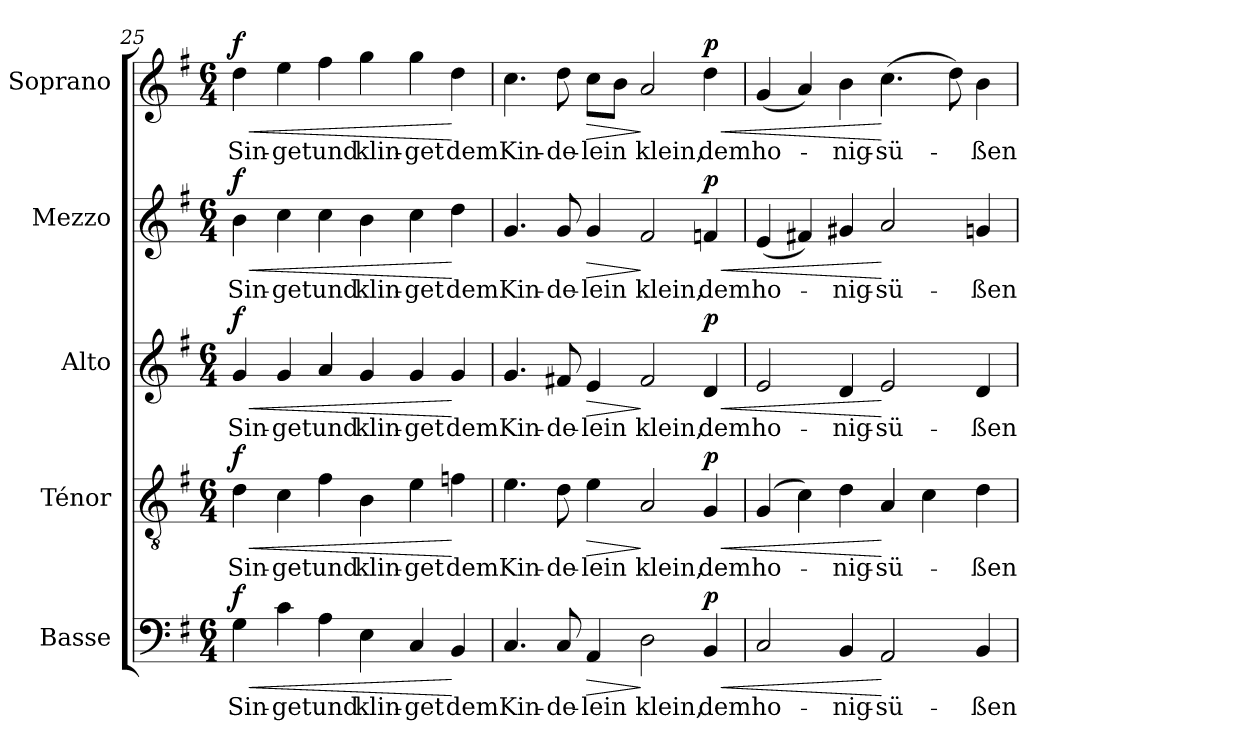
**kern	**text	**dynam	**kern	**text	**dynam	**kern	**text	**dynam	**kern	**text	**dynam	**kern	**text	**dynam
*part5	*part5	*part5	*part4	*part4	*part4	*part3	*part3	*part3	*part2	*part2	*part2	*part1	*part1	*part1
*staff5	*staff5	*staff5	*staff4	*staff4	*staff4	*staff3	*staff3	*staff3	*staff2	*staff2	*staff2	*staff1	*staff1	*staff1
*I"Basse	*	*	*I"Ténor	*	*	*I"Alto	*	*	*I"Mezzo	*	*	*I"Soprano	*	*
*I'B.	*	*	*I'T.	*	*	*I'A.	*	*	*I'M.	*	*	*I'S.	*	*
!!LO:PB:g=z
*clefF4	*	*	*clefGv2	*	*	*clefG2	*	*	*clefG2	*	*	*clefG2	*	*
*	*	*	*ITrd7c12	*	*	*	*	*	*	*	*	*	*	*
*k[f#]	*	*	*k[f#]	*	*	*k[f#]	*	*	*k[f#]	*	*	*k[f#]	*	*
*e:	*	*	*e:	*	*	*e:	*	*	*e:	*	*	*e:	*	*
*M6/4	*	*	*M6/4	*	*	*M6/4	*	*	*M6/4	*	*	*M6/4	*	*
=25	=25	=25	=25	=25	=25	=25	=25	=25	=25	=25	=25	=25	=25	=25
!	!LO:LY:b:color=#000000	!LO:HP:b	!	!	!	!	!	!	!	!	!	!	!	!
!	!	!	!	!LO:LY:b:color=#000000	!LO:HP:b	!	!	!	!	!	!	!	!	!
!	!	!	!	!	!	!	!LO:LY:b:color=#000000	!LO:HP:b	!	!	!	!	!	!
!	!	!	!	!	!	!	!	!	!	!LO:LY:b:color=#000000	!LO:HP:b	!	!	!
!	!	!	!	!	!	!	!	!	!	!	!	!	!LO:LY:b:color=#000000	!LO:HP:b
4Gi\	Sin-	< f	4Di\	Sin-	< f	4gi/	Sin-	< f	4bi\	Sin-	< f	4ddi\	Sin-	< f
!	!LO:LY:b:color=#000000	!	!	!	!	!	!	!	!	!	!	!	!	!
!	!	!	!	!LO:LY:b:color=#000000	!	!	!	!	!	!	!	!	!	!
!	!	!	!	!	!	!	!LO:LY:b:color=#000000	!	!	!	!	!	!	!
!	!	!	!	!	!	!	!	!	!	!LO:LY:b:color=#000000	!	!	!	!
!	!	!	!	!	!	!	!	!	!	!	!	!	!LO:LY:b:color=#000000	!
4ci\	-get	.	4Ci\	-get	.	4gi/	-get	.	4cci\	-get	.	4eei\	-get	.
!	!LO:LY:b:color=#000000	!	!	!	!	!	!	!	!	!	!	!	!	!
!	!	!	!	!LO:LY:b:color=#000000	!	!	!	!	!	!	!	!	!	!
!	!	!	!	!	!	!	!LO:LY:b:color=#000000	!	!	!	!	!	!	!
!	!	!	!	!	!	!	!	!	!	!LO:LY:b:color=#000000	!	!	!	!
!	!	!	!	!	!	!	!	!	!	!	!	!	!LO:LY:b:color=#000000	!
4Ai\	und	.	4F#i\	und	.	4ai/	und	.	4cci\	und	.	4ff#i\	und	.
!	!LO:LY:b:color=#000000	!	!	!	!	!	!	!	!	!	!	!	!	!
!	!	!	!	!LO:LY:b:color=#000000	!	!	!	!	!	!	!	!	!	!
!	!	!	!	!	!	!	!LO:LY:b:color=#000000	!	!	!	!	!	!	!
!	!	!	!	!	!	!	!	!	!	!LO:LY:b:color=#000000	!	!	!	!
!	!	!	!	!	!	!	!	!	!	!	!	!	!LO:LY:b:color=#000000	!
4Ei\	klin-	.	4BBi\	klin-	.	4gi/	klin-	.	4bi\	klin-	.	4ggi\	klin-	.
!	!LO:LY:b:color=#000000	!	!	!	!	!	!	!	!	!	!	!	!	!
!	!	!	!	!LO:LY:b:color=#000000	!	!	!	!	!	!	!	!	!	!
!	!	!	!	!	!	!	!LO:LY:b:color=#000000	!	!	!	!	!	!	!
!	!	!	!	!	!	!	!	!	!	!LO:LY:b:color=#000000	!	!	!	!
!	!	!	!	!	!	!	!	!	!	!	!	!	!LO:LY:b:color=#000000	!
4Ci/	-get	.	4Ei\	-get	.	4gi/	-get	.	4cci\	-get	.	4ggi\	-get	.
!	!LO:LY:b:color=#000000	!	!	!	!	!	!	!	!	!	!	!	!	!
!	!	!	!	!LO:LY:b:color=#000000	!	!	!	!	!	!	!	!	!	!
!	!	!	!	!	!	!	!LO:LY:b:color=#000000	!	!	!	!	!	!	!
!	!	!	!	!	!	!	!	!	!	!LO:LY:b:color=#000000	!	!	!	!
!	!	!	!	!	!	!	!	!	!	!	!	!	!LO:LY:b:color=#000000	!
4BBi/	dem	[	4Fni\	dem	[	4gi/	dem	[	4ddi\	dem	[	4ddi\	dem	[
=26	=26	=26	=26	=26	=26	=26	=26	=26	=26	=26	=26	=26	=26	=26
!	!LO:LY:b:color=#000000	!	!	!	!	!	!	!	!	!	!	!	!	!
!	!	!	!	!LO:LY:b:color=#000000	!	!	!	!	!	!	!	!	!	!
!	!	!	!	!	!	!	!LO:LY:b:color=#000000	!	!	!	!	!	!	!
!	!	!	!	!	!	!	!	!	!	!LO:LY:b:color=#000000	!	!	!	!
!	!	!	!	!	!	!	!	!	!	!	!	!	!LO:LY:b:color=#000000	!
4.Ci/	Kin-	.	4.Ei\	Kin-	.	4.gi/	Kin-	.	4.gi/	Kin-	.	4.cci\	Kin-	.
!	!LO:LY:b:color=#000000	!	!	!	!	!	!	!	!	!	!	!	!	!
!	!	!	!	!LO:LY:b:color=#000000	!	!	!	!	!	!	!	!	!	!
!	!	!	!	!	!	!	!LO:LY:b:color=#000000	!	!	!	!	!	!	!
!	!	!	!	!	!	!	!	!	!	!LO:LY:b:color=#000000	!	!	!	!
!	!	!	!	!	!	!	!	!	!	!	!	!	!LO:LY:b:color=#000000	!
8Ci/	-de-	.	8Di\	-de-	.	8f#Xi/	-de-	.	8gi/	-de-	.	8ddi\	-de-	.
!	!LO:LY:b:color=#000000	!LO:HP:b	!	!	!	!	!	!	!	!	!	!	!	!
!	!	!	!	!LO:LY:b:color=#000000	!LO:HP:b	!	!	!	!	!	!	!	!	!
!	!	!	!	!	!	!	!LO:LY:b:color=#000000	!LO:HP:b	!	!	!	!	!	!
!	!	!	!	!	!	!	!	!	!	!LO:LY:b:color=#000000	!LO:HP:b	!	!	!
!	!	!	!	!	!	!	!	!	!	!	!	!	!LO:LY:b:color=#000000	!LO:HP:b
4AAi/	-lein	>	4Ei\	-lein	>	4ei/	-lein	>	4gi/	-lein	>	8cci\L	-lein	>
.	.	.	.	.	.	.	.	.	.	.	.	8bi\J	.	.
!	!LO:LY:b:color=#000000	!	!	!	!	!	!	!	!	!	!	!	!	!
!	!	!	!	!LO:LY:b:color=#000000	!	!	!	!	!	!	!	!	!	!
!	!	!	!	!	!	!	!LO:LY:b:color=#000000	!	!	!	!	!	!	!
!	!	!	!	!	!	!	!	!	!	!LO:LY:b:color=#000000	!	!	!	!
!	!	!	!	!	!	!	!	!	!	!	!	!	!LO:LY:b:color=#000000	!
2Di\	klein,	]	2AAi/	klein,	]	2f#i/	klein,	]	2f#i/	klein,	]	2ai/	klein,	]
!	!LO:LY:b:color=#000000	!LO:HP:b	!	!	!	!	!	!	!	!	!	!	!	!
!	!	!	!	!LO:LY:b:color=#000000	!LO:HP:b	!	!	!	!	!	!	!	!	!
!	!	!	!	!	!	!	!LO:LY:b:color=#000000	!LO:HP:b	!	!	!	!	!	!
!	!	!	!	!	!	!	!	!	!	!LO:LY:b:color=#000000	!LO:HP:b	!	!	!
!	!	!	!	!	!	!	!	!	!	!	!	!	!LO:LY:b:color=#000000	!LO:HP:b
4BBi/	dem	< p	4GGi/	dem	< p	4di/	dem	< p	4fni/	dem	< p	4ddi\	dem	< p
=27	=27	=27	=27	=27	=27	=27	=27	=27	=27	=27	=27	=27	=27	=27
!	!LO:LY:b:color=#000000	!	!	!	!	!	!	!	!	!	!	!	!	!
!	!	!	!	!LO:LY:b:color=#000000	!	!	!	!	!	!	!	!	!	!
!	!	!	!	!	!	!	!LO:LY:b:color=#000000	!	!	!	!	!	!	!
!	!	!	!	!	!	!	!	!	!	!LO:LY:b:color=#000000	!	!	!	!
!	!	!	!	!	!	!	!	!	!	!	!	!	!LO:LY:b:color=#000000	!
2Ci/	ho-	.	(4GGi/	ho-	.	2ei/	ho-	.	(4ei/	ho-	.	(4gi/	ho-	.
.	.	.	4Ci\)	.	.	.	.	.	4f#Xi/)	.	.	4ai/)	.	.
!	!LO:LY:b:color=#000000	!	!	!	!	!	!	!	!	!	!	!	!	!
!	!	!	!	!LO:LY:b:color=#000000	!	!	!	!	!	!	!	!	!	!
!	!	!	!	!	!	!	!LO:LY:b:color=#000000	!	!	!	!	!	!	!
!	!	!	!	!	!	!	!	!	!	!LO:LY:b:color=#000000	!	!	!	!
!	!	!	!	!	!	!	!	!	!	!	!	!	!LO:LY:b:color=#000000	!
4BBi/	-nig-	.	4Di\	-nig-	.	4di/	-nig-	.	4g#Xi/	-nig-	.	4bi\	-nig-	.
!	!LO:LY:b:color=#000000	!	!	!	!	!	!	!	!	!	!	!	!	!
!	!	!	!	!LO:LY:b:color=#000000	!	!	!	!	!	!	!	!	!	!
!	!	!	!	!	!	!	!LO:LY:b:color=#000000	!	!	!	!	!	!	!
!	!	!	!	!	!	!	!	!	!	!LO:LY:b:color=#000000	!	!	!	!
!	!	!	!	!	!	!	!	!	!	!	!	!	!LO:LY:b:color=#000000	!
2AAi/	-sü-	[	4AAi/	-sü-	[	2ei/	-sü-	[	2ai/	-sü-	[	(4.cci\	-sü-	[
.	.	.	4Ci\	.	.	.	.	.	.	.	.	.	.	.
.	.	.	.	.	.	.	.	.	.	.	.	8ddi\)	.	.
!	!LO:LY:b:color=#000000	!	!	!	!	!	!	!	!	!	!	!	!	!
!	!	!	!	!LO:LY:b:color=#000000	!	!	!	!	!	!	!	!	!	!
!	!	!	!	!	!	!	!LO:LY:b:color=#000000	!	!	!	!	!	!	!
!	!	!	!	!	!	!	!	!	!	!LO:LY:b:color=#000000	!	!	!	!
!	!	!	!	!	!	!	!	!	!	!	!	!	!LO:LY:b:color=#000000	!
4BBi/	-ßen	.	4Di\	-ßen	.	4di/	-ßen	.	4gni/	-ßen	.	4bi\	-ßen	.
=	=	=	=	=	=	=	=	=	=	=	=	=	=	=
*-	*-	*-	*-	*-	*-	*-	*-	*-	*-	*-	*-	*-	*-	*-
